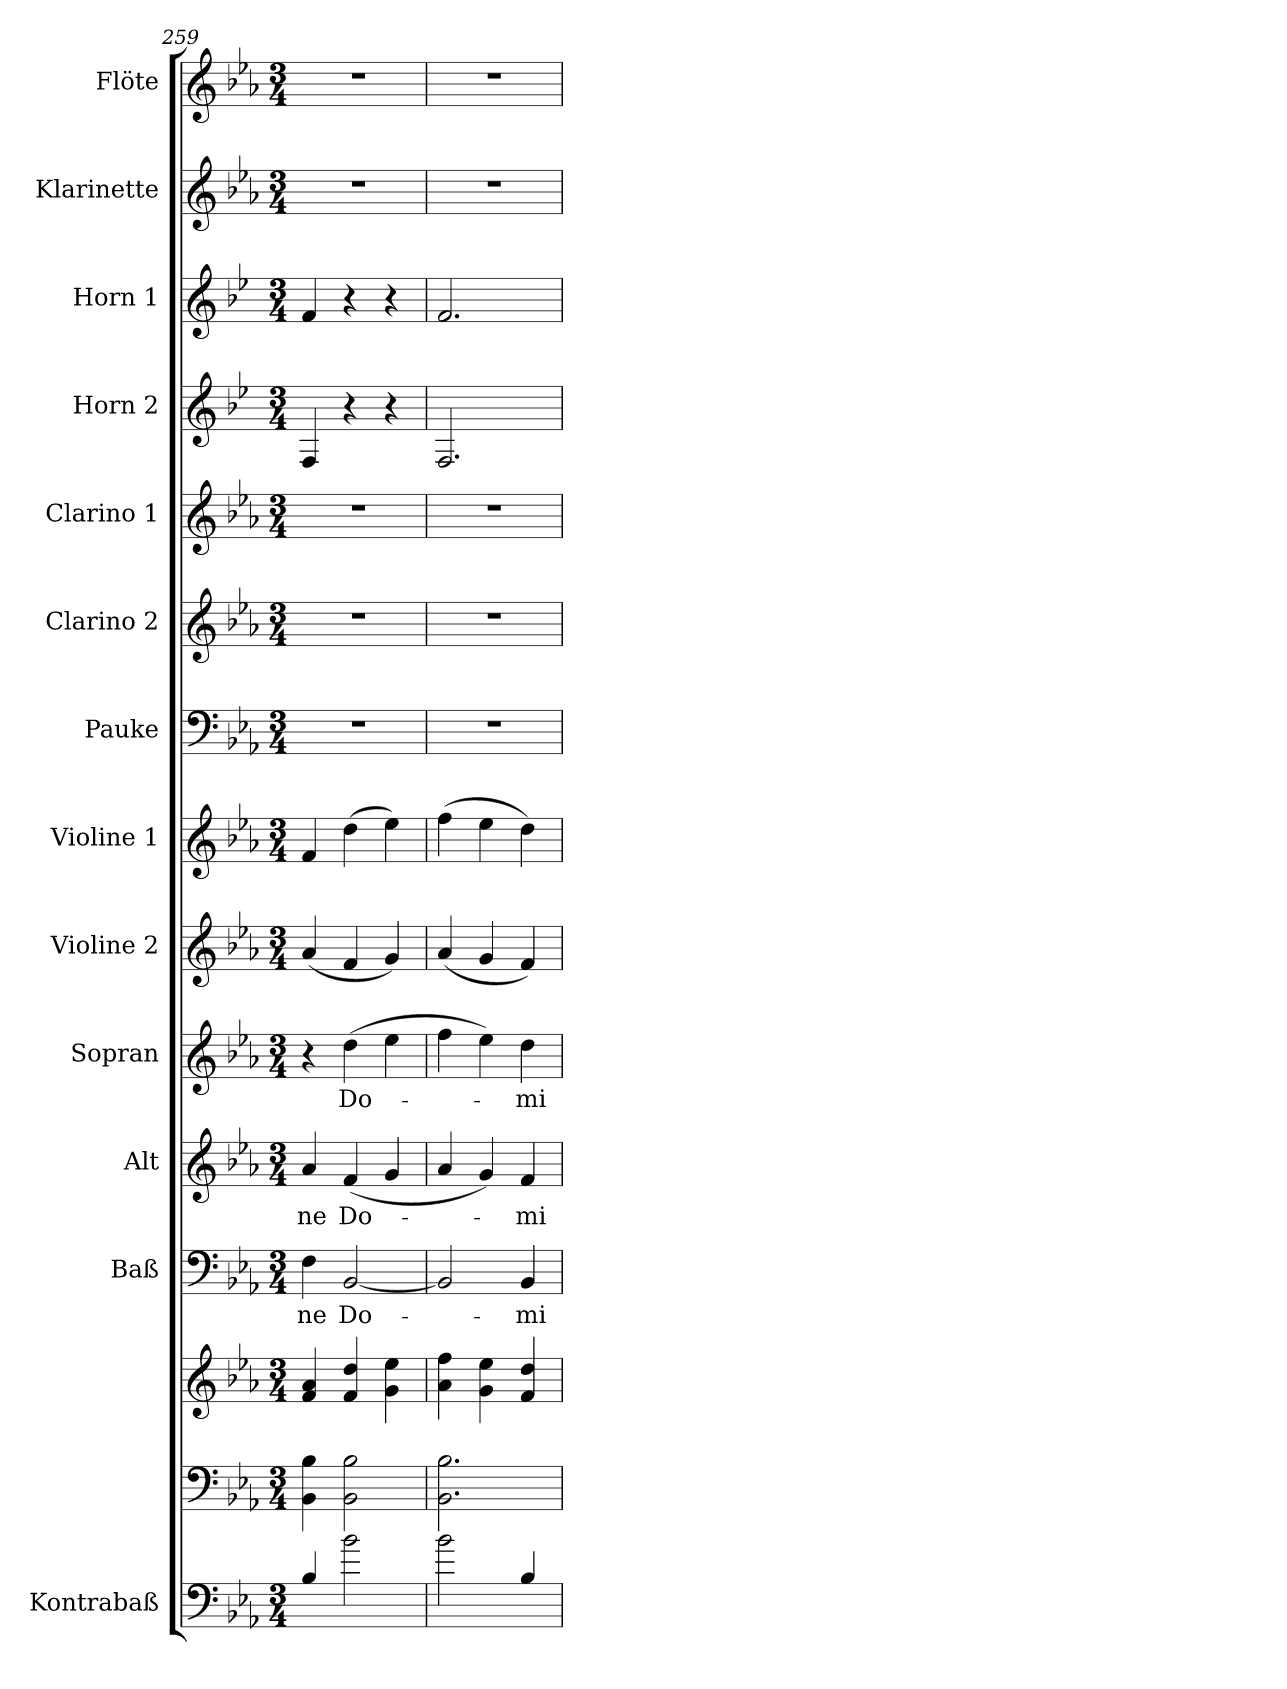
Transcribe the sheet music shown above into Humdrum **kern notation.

**kern	**kern	**kern	**kern	**text	**kern	**text	**kern	**text	**kern	**kern	**kern	**kern	**kern	**kern	**kern	**kern	**kern
*part14	*part13	*part13	*part12	*part12	*part11	*part11	*part10	*part10	*part9	*part8	*part7	*part6	*part5	*part4	*part3	*part2	*part1
*staff15	*staff14	*staff13	*staff12	*staff12	*staff11	*staff11	*staff10	*staff10	*staff9	*staff8	*staff7	*staff6	*staff5	*staff4	*staff3	*staff2	*staff1
*I"Kontrabaß	*	*	*I"Baß	*	*I"Alt	*	*I"Sopran	*	*I"Violine 2	*I"Violine 1	*I"Pauke	*I"Clarino 2	*I"Clarino 1	*I"Horn 2	*I"Horn 1	*I"Klarinette	*I"Flöte
*I'Kb	*	*	*I'Baß	*	*I'Alt	*	*I'Sop	*	*I'Vln. 2	*I'Vln. 1	*I'Pk.	*	*	*I'Hrn. 2	*I'Hrn. 1	*	*I'Fl.
*clefF4	*clefF4	*clefG2	*clefF4	*	*clefG2	*	*clefG2	*	*clefG2	*clefG2	*clefF4	*clefG2	*clefG2	*clefG2	*clefG2	*clefG2	*clefG2
*ITrd7c12	*	*	*	*	*	*	*	*	*	*	*	*ITrd7c12	*ITrd7c12	*ITrd4c7	*ITrd4c7	*	*
*k[b-e-a-]	*k[b-e-a-]	*k[b-e-a-]	*k[b-e-a-]	*	*k[b-e-a-]	*	*k[b-e-a-]	*	*k[b-e-a-]	*k[b-e-a-]	*k[b-e-a-]	*k[b-e-a-]	*k[b-e-a-]	*k[b-e-a-]	*k[b-e-a-]	*k[b-e-a-]	*k[b-e-a-]
*E-:	*E-:	*E-:	*E-:	*	*E-:	*	*E-:	*	*E-:	*E-:	*E-:	*E-:	*E-:	*E-:	*E-:	*E-:	*E-:
*M3/4	*M3/4	*M3/4	*M3/4	*	*M3/4	*	*M3/4	*	*M3/4	*M3/4	*M3/4	*M3/4	*M3/4	*M3/4	*M3/4	*M3/4	*M3/4
=259	=259	=259	=259	=259	=259	=259	=259	=259	=259	=259	=259	=259	=259	=259	=259	=259	=259
!	!	!	!	!LO:LY:b	!	!LO:LY:b	!	!	!	!	!	!	!	!	!	!	!
4BB-/	4BB-\ 4B-\	4f/ 4a-/	4F\	-ne	4a-/	-ne	4r	.	(<4a-/	4f/	2.r	2.r	2.r	4BB-/	4B-/	2.r	2.r
!	!	!	!	!LO:LY:b	!	!LO:LY:b	!	!LO:LY:b	!	!	!	!	!	!	!	!	!
2B-\	2BB-\ 2B-\	4f/ 4dd/	[2BB-/	Do-	(<4f/	Do-	(>4dd\	Do-	4f/	(>4dd\	.	.	.	4r	4r	.	.
.	.	4g\ 4ee-\	.	.	4g/	.	4ee-\	.	4g/)	4ee-\)	.	.	.	4r	4r	.	.
=260	=260	=260	=260	=260	=260	=260	=260	=260	=260	=260	=260	=260	=260	=260	=260	=260	=260
2B-\	2.BB-\ 2.B-\	4a-\ 4ff\	2BB-/]	.	4a-/	.	4ff\	.	(<4a-/	(>4ff\	2.r	2.r	2.r	2.BB-/	2.B-/	2.r	2.r
.	.	4g\ 4ee-\	.	.	4g/)	.	4ee-\)	.	4g/	4ee-\	.	.	.	.	.	.	.
!	!	!	!	!LO:LY:b	!	!LO:LY:b	!	!LO:LY:b	!	!	!	!	!	!	!	!	!
4BB-/	.	4f/ 4dd/	4BB-/	-mi-	4f/	-mi-	4dd\	-mi-	4f/)	4dd\)	.	.	.	.	.	.	.
=	=	=	=	=	=	=	=	=	=	=	=	=	=	=	=	=	=
*-	*-	*-	*-	*-	*-	*-	*-	*-	*-	*-	*-	*-	*-	*-	*-	*-	*-
